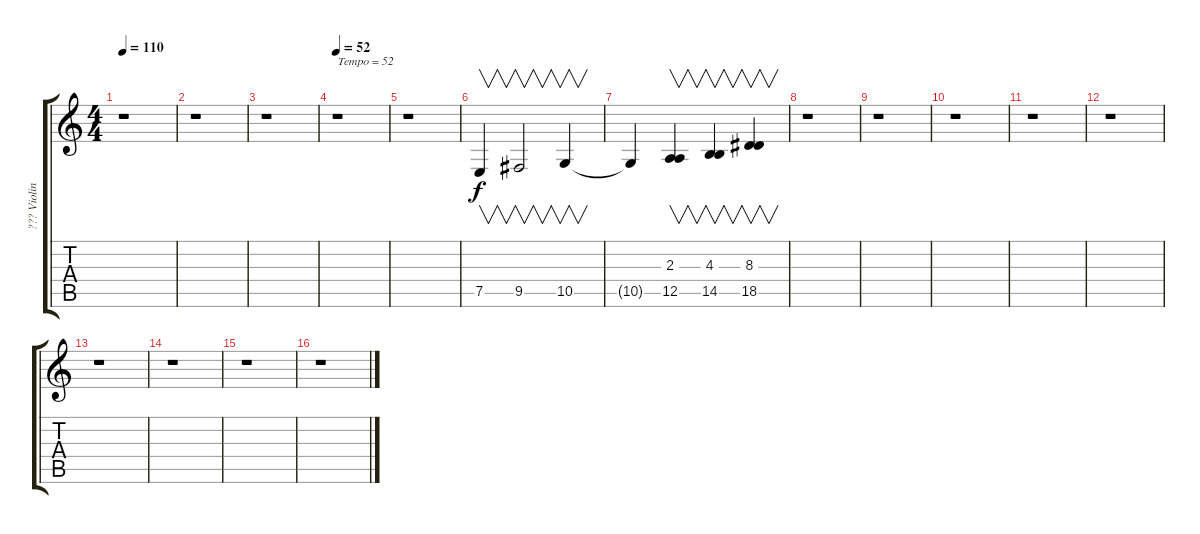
\track ("??? Violin" "??? Violin") {instrument violin}
\staff {score tabs}
\tuning (E4 B3 G3 D3 A2 E2) {hide}
\ts (4 4)
\tempo 110
\clef g2
\ks c
r.1{dy f} |
r.1 |
r.1 |
\tempo 52
r.1{txt "Tempo = 52"} |
r.1 |
7.5.4{v} 9.5.2{v} 10.5.4{v} |
10.5{t}.4 (2.3 12.5).4{v} (4.3 14.5).4{v} (8.3 18.5).4{v} |
r.1 |
r.1 |
r.1 |
r.1 |
r.1 |
r.1 |
r.1 |
r.1 |
r.1
